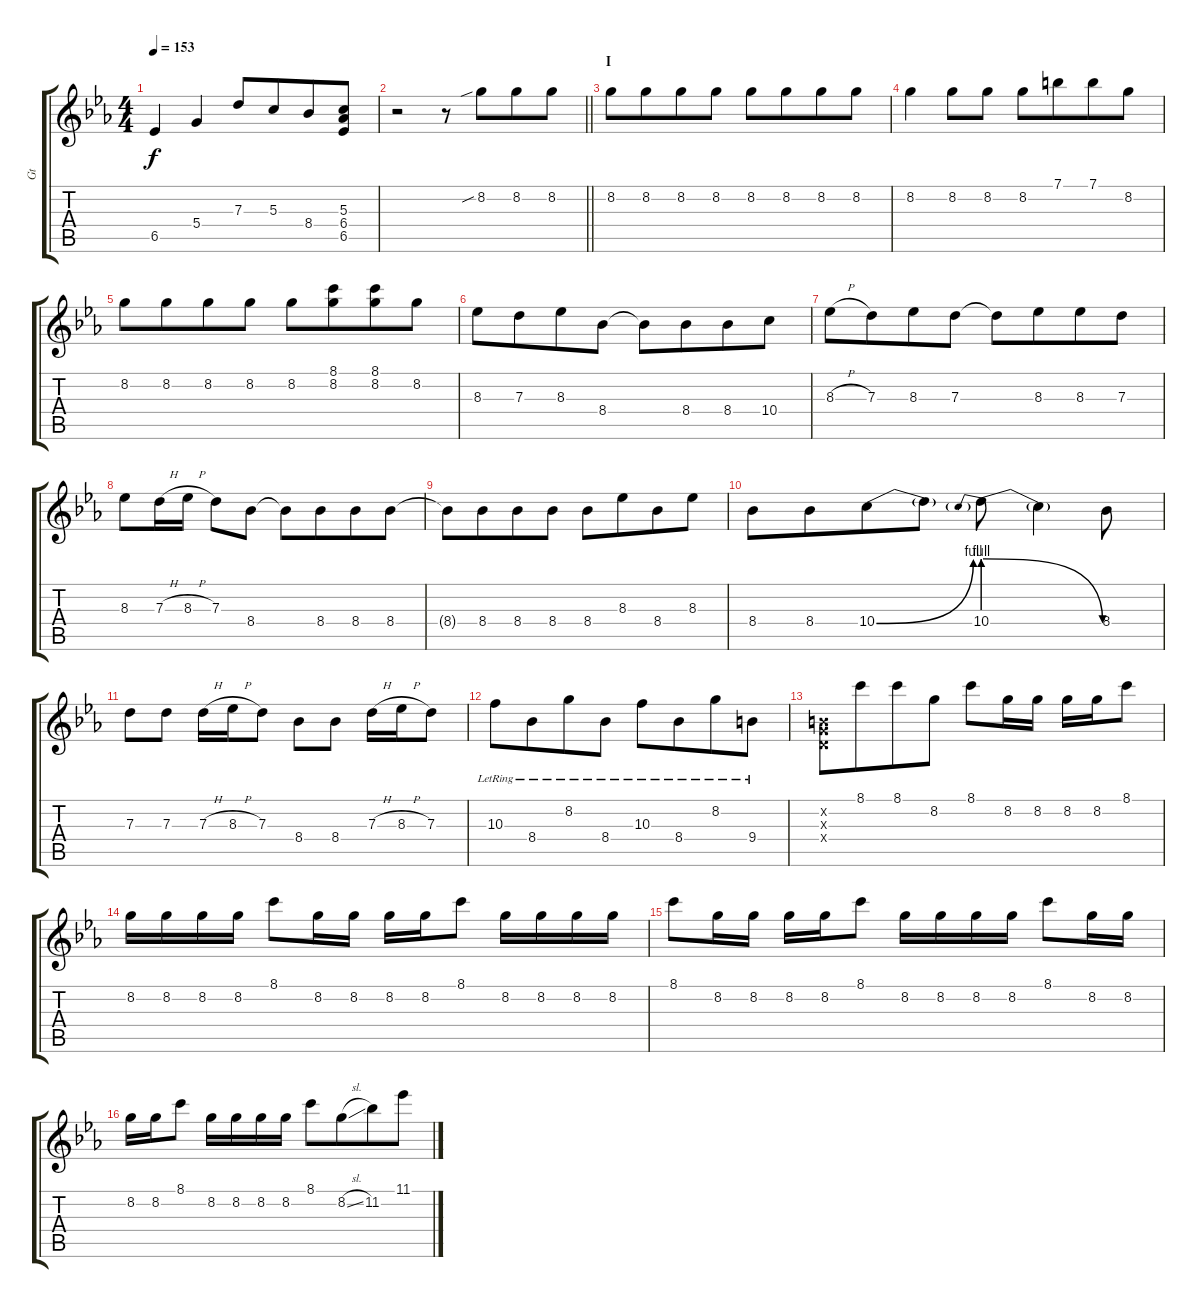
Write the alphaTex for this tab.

\track ("Gt" "Gt") {instrument electricguitarclean}
\staff {score tabs}
\tuning (E4 B3 G3 D3 A2 E2) {hide}
\ts (4 4)
\tempo 153
\clef g2
\ks cminor
6.5.4{dy f} 5.4.4 7.3.8 5.3.8{beam merge} 8.4.8 (5.3 6.4 6.5).8 |
\barLineRight lightlight
r.2{volume 12 instrument distortionguitar} r.8 8.2{sib}.8{beam merge} 8.2.8 8.2.8 |
\section ("" "I")
8.2.8 8.2.8{beam merge} 8.2.8 8.2.8 8.2.8 8.2.8{beam merge} 8.2.8 8.2.8 |
8.2.4 8.2.8 8.2.8 8.2.8 7.1.8{beam merge} 7.1.8 8.2.8 |
8.2.8 8.2.8{beam merge} 8.2.8 8.2.8 8.2.8 (8.1 8.2).8{beam merge} (8.1 8.2).8 8.2.8 |
8.3.8 7.3.8{beam merge} 8.3.8 8.4.8 8.4{t}.8 8.4.8{beam merge} 8.4.8 10.4.8 |
8.3{h}.8 7.3.8{beam merge} 8.3.8 7.3.8 7.3{t}.8 8.3.8{beam merge} 8.3.8 7.3.8 |
8.3.8 7.3{h}.16 8.3{h}.16 7.3.8 8.4.8 8.4{t}.8 8.4.8{beam merge} 8.4.8 8.4.8 |
8.4{t}.8 8.4.8{beam merge} 8.4.8 8.4.8 8.4.8 8.3.8{beam merge} 8.4.8 8.3.8 |
8.4.8 8.4.8{beam merge} 10.4{be (bend 0 0 60 4)}.8 10.4{t}.8 10.4{be (prebendrelease 0 4 60 0)}.8 10.4{t}.4 8.4.8 |
7.3.8 7.3.8 7.3{h}.16 8.3{h}.16 7.3.8 8.4.8 8.4.8 7.3{h}.16 8.3{h}.16 7.3.8 |
10.3{lr}.8 8.4{lr}.8{beam merge} 8.2{lr}.8 8.4{lr}.8 10.3{lr}.8 8.4{lr}.8{beam merge} 8.2{lr}.8 9.4{lr}.8 |
(0.2{x} 0.3{x} 0.4{x}).8 8.1.8{beam merge} 8.1.8 8.2.8 8.1.8 8.2.16 8.2.16 8.2.16 8.2.16 8.1.8 |
8.2.16 8.2.16 8.2.16 8.2.16 8.1.8 8.2.16 8.2.16 8.2.16 8.2.16 8.1.8 8.2.16 8.2.16 8.2.16 8.2.16 |
8.1.8 8.2.16 8.2.16 8.2.16 8.2.16 8.1.8 8.2.16 8.2.16 8.2.16 8.2.16 8.1.8 8.2.16 8.2.16 |
8.2.16 8.2.16 8.1.8 8.2.16 8.2.16 8.2.16 8.2.16 8.1.8 8.2{sl}.8{beam merge} 11.2.8 11.1.8
